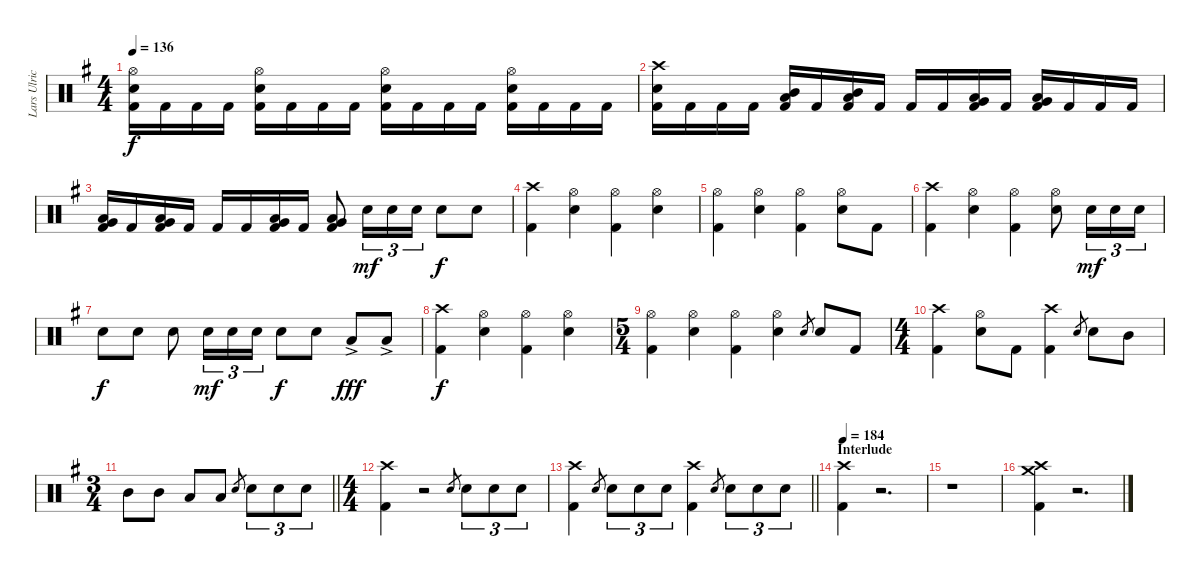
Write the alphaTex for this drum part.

\track ("Lars Ulrich" "Lars Ulric") {instrument percussion}
\staff {score}
\articulation defaults
\ts (4 4)
\tempo 136
\clef neutral
\ks g
("Hi-Hat (open)" "Snare (hit) 2" "Kick (hit) 2").16{dy f} "Kick (hit) 2".16 "Kick (hit) 2".16 "Kick (hit) 2".16 ("Hi-Hat (open)" "Snare (hit) 2" "Kick (hit) 2").16 "Kick (hit) 2".16 "Kick (hit) 2".16 "Kick (hit) 2".16 ("Hi-Hat (open)" "Snare (hit) 2" "Kick (hit) 2").16 "Kick (hit) 2".16 "Kick (hit) 2".16 "Kick (hit) 2".16 ("Hi-Hat (open)" "Snare (hit) 2" "Kick (hit) 2").16 "Kick (hit) 2".16 "Kick (hit) 2".16 "Kick (hit) 2".16 |
("Crash high (hit)" "Snare (hit) 2" "Kick (hit) 2").16 "Kick (hit) 2".16 "Kick (hit) 2".16 "Kick (hit) 2".16 ("Mid Tom (hit)" "Low Tom (hit)" "Kick (hit) 2").16 "Kick (hit) 2".16 ("Mid Tom (hit)" "Low Tom (hit)" "Kick (hit) 2").16 "Kick (hit) 2".16 "Kick (hit) 2".16 "Kick (hit) 2".16 ("Low Tom (hit)" "Very Low Tom (hit)" "Kick (hit) 2").16 "Kick (hit) 2".16 ("Low Tom (hit)" "Very Low Tom (hit)" "Kick (hit) 2").16 "Kick (hit) 2".16 "Kick (hit) 2".16 "Kick (hit) 2".16 |
("Very Low Tom (hit)" "Low Floor Tom (hit)" "Kick (hit) 2").16 "Kick (hit) 2".16 ("Very Low Tom (hit)" "Low Floor Tom (hit)" "Kick (hit) 2").16 "Kick (hit) 2".16 "Kick (hit) 2".16 "Kick (hit) 2".16 ("Very Low Tom (hit)" "Low Floor Tom (hit)" "Kick (hit) 2").16 "Kick (hit) 2".16 ("Very Low Tom (hit)" "Low Floor Tom (hit)" "Kick (hit) 2").8 "Snare (hit) 2".16{tu (3 2) dy mf} "Snare (hit) 2".16{tu (3 2)} "Snare (hit) 2".16{tu (3 2)} "Snare (hit) 2".8{dy f} "Snare (hit) 2".8 |
("Crash high (hit)" "Kick (hit) 2").4 ("Hi-Hat (open)" "Snare (hit) 2").4 ("Hi-Hat (open)" "Kick (hit) 2").4 ("Hi-Hat (open)" "Snare (hit) 2").4 |
("Hi-Hat (open)" "Kick (hit) 2").4 ("Hi-Hat (open)" "Snare (hit) 2").4 ("Hi-Hat (open)" "Kick (hit) 2").4 ("Hi-Hat (open)" "Snare (hit) 2").8 "Kick (hit) 2".8 |
("Crash high (hit)" "Kick (hit) 2").4 ("Hi-Hat (open)" "Snare (hit) 2").4 ("Hi-Hat (open)" "Kick (hit) 2").4 ("Hi-Hat (open)" "Snare (hit) 2").8 "Snare (hit) 2".16{tu (3 2) dy mf} "Snare (hit) 2".16{tu (3 2)} "Snare (hit) 2".16{tu (3 2)} |
"Snare (hit) 2".8{dy f} "Snare (hit) 2".8 "Snare (hit) 2".8 "Snare (hit) 2".16{tu (3 2) dy mf} "Snare (hit) 2".16{tu (3 2)} "Snare (hit) 2".16{tu (3 2)} "Snare (hit) 2".8{dy f} "Snare (hit) 2".8 "Low Tom (hit)"{ac}.8{dy fff} "Low Tom (hit)"{ac}.8 |
("Crash high (hit)" "Kick (hit) 2").4{dy f} ("Hi-Hat (open)" "Snare (hit) 2").4 ("Hi-Hat (open)" "Kick (hit) 2").4 ("Hi-Hat (open)" "Snare (hit) 2").4 |
\ts (5 4)
\ks eminor
("Hi-Hat (open)" "Kick (hit) 2").4 ("Hi-Hat (open)" "Snare (hit) 2").4 ("Hi-Hat (open)" "Kick (hit) 2").4 ("Hi-Hat (open)" "Snare (hit) 2").4 "Snare (hit) 2".8{gr} "Snare (hit) 2".8 "Kick (hit) 2".8 |
\ts (4 4)
("Crash high (hit)" "Kick (hit) 2").4 ("Hi-Hat (open)" "Snare (hit) 2").8 "Kick (hit) 2".8 ("Crash high (hit)" "Kick (hit) 2").4 "Snare (hit) 2".8{gr} "Snare (hit) 2".8 "Mid Tom (hit)".8 |
\ts (3 4)
\barLineRight lightlight "Mid Tom (hit)".8 "Mid Tom (hit)".8 "Low Tom (hit)".8 "Low Tom (hit)".8 "Snare (hit) 2".8{gr} "Snare (hit) 2".8{tu (3 2)} "Snare (hit) 2".8{tu (3 2)} "Snare (hit) 2".8{tu (3 2)}
|
\ts (4 4)
("Crash high (hit)" "Kick (hit) 2").4 r.2 "Snare (hit) 2".8{gr} "Snare (hit) 2".8{tu (3 2)} "Snare (hit) 2".8{tu (3 2)} "Snare (hit) 2".8{tu (3 2)} |
\barLineRight lightlight
("Crash high (hit)" "Kick (hit) 2").4 "Snare (hit) 2".8{gr} "Snare (hit) 2".8{tu (3 2)} "Snare (hit) 2".8{tu (3 2)} "Snare (hit) 2".8{tu (3 2)} ("Crash high (hit)" "Kick (hit) 2").4 "Snare (hit) 2".8{gr} "Snare (hit) 2".8{tu (3 2)} "Snare (hit) 2".8{tu (3 2)} "Snare (hit) 2".8{tu (3 2)} |
\section ("" "Interlude")
\tempo 184
("Crash high (hit)" "Kick (hit) 2").4 r.2{d} |
r.1 |
("Crash high (hit)" "Crash medium (hit)" "Kick (hit) 2").4 r.2{d}
